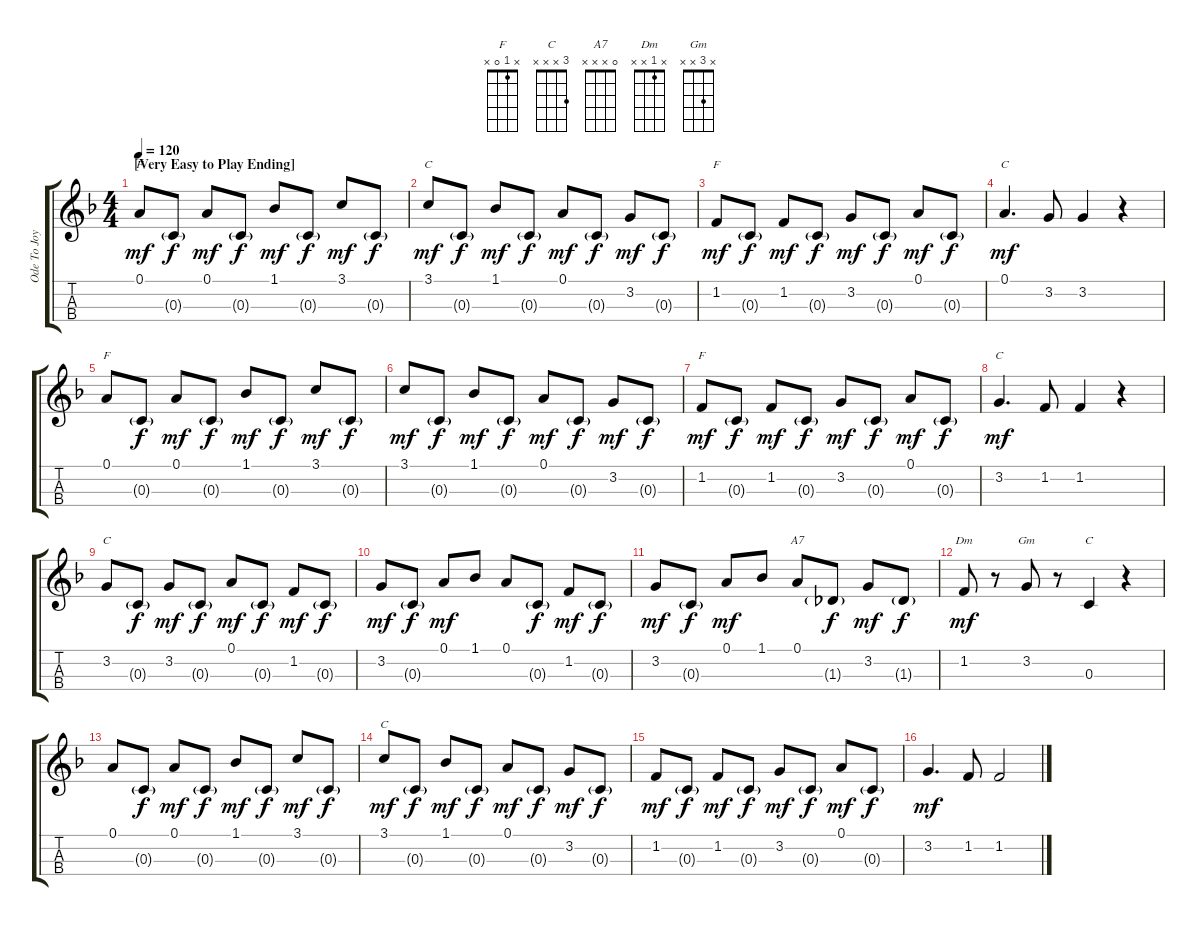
\track ("Ode To Joy" "Ode To Joy") {instrument shamisen}
\staff {score tabs}
\tuning (A4 E4 C4 G4) {hide}
\chord ("F" 0 x x x)
\chord ("C" 3 0 x x)
\chord ("F" x 1 x x)
\chord ("C" 0 x x x)
\chord ("F" 0 1 x x)
\chord ("F" x 1 0 x)
\chord ("C" x 3 0 x)
\chord ("C" x 3 x x)
\chord ("A7" 0 x x x)
\chord ("Dm" x 1 x x)
\chord ("Gm" x 3 x x)
\chord ("C" x x 0 x)
\chord ("C" 3 x x x)
\ts (4 4)
\section ("" "[Very Easy to Play Ending]")
\tempo 120
\clef g2
\ks f
0.1.8{ch "F" dy mf} 0.3{g}.8{dy f} 0.1.8{dy mf} 0.3{g}.8{dy f} 1.1.8{dy mf} 0.3{g}.8{dy f} 3.1.8{dy mf} 0.3{g}.8{dy f} |
3.1.8{ch "C" dy mf} 0.3{g}.8{dy f} 1.1.8{dy mf} 0.3{g}.8{dy f} 0.1.8{dy mf} 0.3{g}.8{dy f} 3.2.8{dy mf} 0.3{g}.8{dy f} |
1.2.8{ch "F" dy mf} 0.3{g}.8{dy f} 1.2.8{dy mf} 0.3{g}.8{dy f} 3.2.8{dy mf} 0.3{g}.8{dy f} 0.1.8{dy mf} 0.3{g}.8{dy f} |
0.1.4{d ch "C" dy mf} 3.2.8 3.2.4 r.4 |
0.1.8{ch "F"} 0.3{g}.8{dy f} 0.1.8{dy mf} 0.3{g}.8{dy f} 1.1.8{dy mf} 0.3{g}.8{dy f} 3.1.8{dy mf} 0.3{g}.8{dy f} |
3.1.8{dy mf} 0.3{g}.8{dy f} 1.1.8{dy mf} 0.3{g}.8{dy f} 0.1.8{dy mf} 0.3{g}.8{dy f} 3.2.8{dy mf} 0.3{g}.8{dy f} |
1.2.8{ch "F" dy mf} 0.3{g}.8{dy f} 1.2.8{dy mf} 0.3{g}.8{dy f} 3.2.8{dy mf} 0.3{g}.8{dy f} 0.1.8{dy mf} 0.3{g}.8{dy f} |
3.2.4{d ch "C" dy mf} 1.2.8 1.2.4 r.4 |
3.2.8{ch "C"} 0.3{g}.8{dy f} 3.2.8{dy mf} 0.3{g}.8{dy f} 0.1.8{dy mf} 0.3{g}.8{dy f} 1.2.8{dy mf} 0.3{g}.8{dy f} |
3.2.8{dy mf} 0.3{g}.8{dy f} 0.1.8{dy mf} 1.1.8 0.1.8 0.3{g}.8{dy f} 1.2.8{dy mf} 0.3{g}.8{dy f} |
3.2.8{dy mf} 0.3{g}.8{dy f} 0.1.8{dy mf} 1.1.8 0.1.8{ch "A7"} 1.3{g}.8{dy f} 3.2.8{dy mf} 1.3{g}.8{dy f} |
1.2.8{ch "Dm" dy mf} r.8 3.2.8{ch "Gm"} r.8 0.3.4{ch "C"} r.4 |
0.1.8 0.3{g}.8{dy f} 0.1.8{dy mf} 0.3{g}.8{dy f} 1.1.8{dy mf} 0.3{g}.8{dy f} 3.1.8{dy mf} 0.3{g}.8{dy f} |
3.1.8{ch "C" dy mf} 0.3{g}.8{dy f} 1.1.8{dy mf} 0.3{g}.8{dy f} 0.1.8{dy mf} 0.3{g}.8{dy f} 3.2.8{dy mf} 0.3{g}.8{dy f} |
1.2.8{dy mf} 0.3{g}.8{dy f} 1.2.8{dy mf} 0.3{g}.8{dy f} 3.2.8{dy mf} 0.3{g}.8{dy f} 0.1.8{dy mf} 0.3{g}.8{dy f} |
3.2.4{d dy mf} 1.2.8 1.2.2
